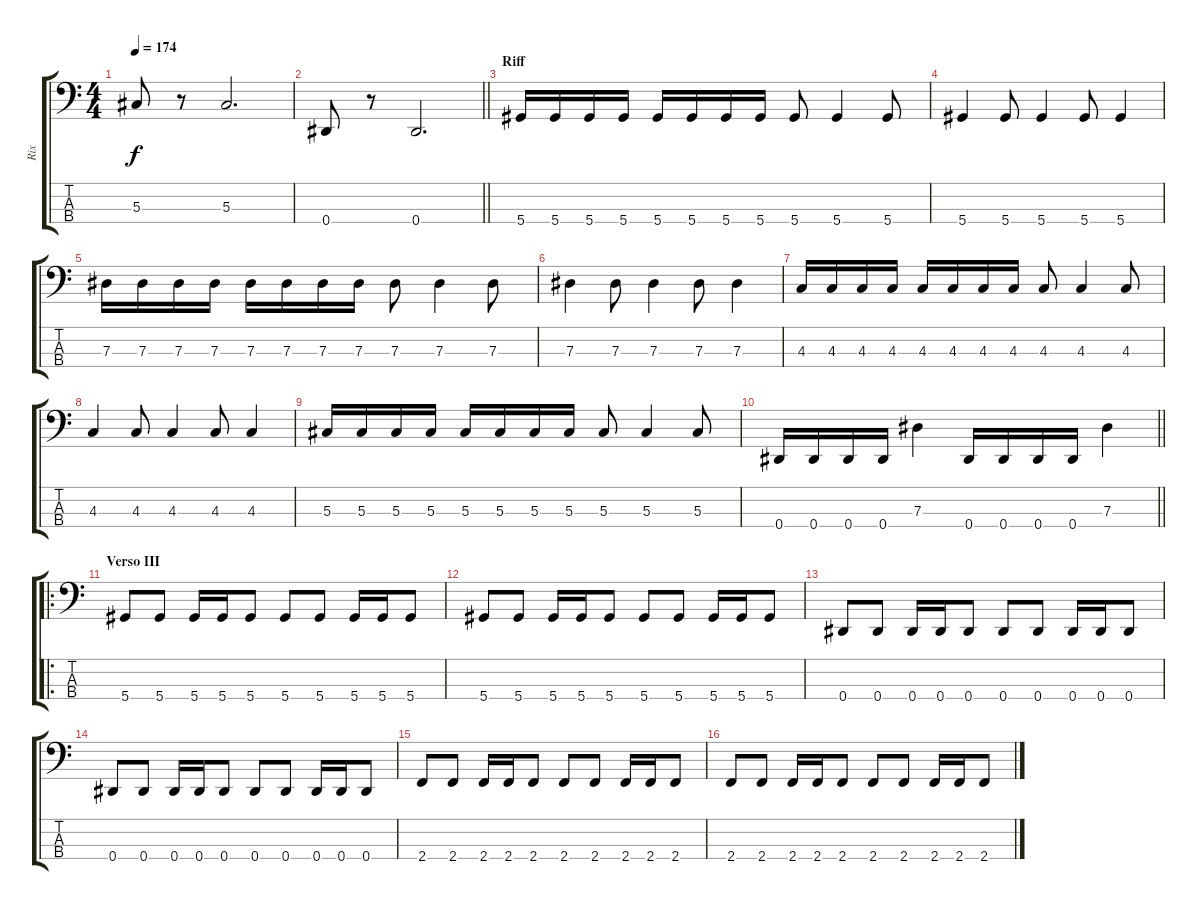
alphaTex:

\track ("Rix" "Rix") {instrument electricbasspick}
\staff {score tabs}
\tuning (Gb2 Db2 Ab1 Eb1) {hide}
\ts (4 4)
\tempo 174
\clef f4
\ks c
5.3.8{dy f} r.8 5.3.2{d} |
\barLineRight lightlight
0.4.8 r.8 0.4.2{d} |
\section ("" "Riff")
5.4.16 5.4.16 5.4.16 5.4.16 5.4.16 5.4.16 5.4.16 5.4.16 5.4.8 5.4.4 5.4.8 |
5.4.4 5.4.8 5.4.4 5.4.8 5.4.4 |
7.3.16 7.3.16 7.3.16 7.3.16 7.3.16 7.3.16 7.3.16 7.3.16 7.3.8 7.3.4 7.3.8 |
7.3.4 7.3.8 7.3.4 7.3.8 7.3.4 |
4.3.16 4.3.16 4.3.16 4.3.16 4.3.16 4.3.16 4.3.16 4.3.16 4.3.8 4.3.4 4.3.8 |
4.3.4 4.3.8 4.3.4 4.3.8 4.3.4 |
5.3.16 5.3.16 5.3.16 5.3.16 5.3.16 5.3.16 5.3.16 5.3.16 5.3.8 5.3.4 5.3.8 |
\barLineRight lightlight
0.4.16 0.4.16 0.4.16 0.4.16 7.3.4 0.4.16 0.4.16 0.4.16 0.4.16 7.3.4 |
\ro
\section ("" "Verso III")
5.4.8 5.4.8 5.4.16 5.4.16 5.4.8 5.4.8 5.4.8 5.4.16 5.4.16 5.4.8 |
5.4.8 5.4.8 5.4.16 5.4.16 5.4.8 5.4.8 5.4.8 5.4.16 5.4.16 5.4.8 |
0.4.8 0.4.8 0.4.16 0.4.16 0.4.8 0.4.8 0.4.8 0.4.16 0.4.16 0.4.8 |
0.4.8 0.4.8 0.4.16 0.4.16 0.4.8 0.4.8 0.4.8 0.4.16 0.4.16 0.4.8 |
2.4.8 2.4.8 2.4.16 2.4.16 2.4.8 2.4.8 2.4.8 2.4.16 2.4.16 2.4.8 |
2.4.8 2.4.8 2.4.16 2.4.16 2.4.8 2.4.8 2.4.8 2.4.16 2.4.16 2.4.8
